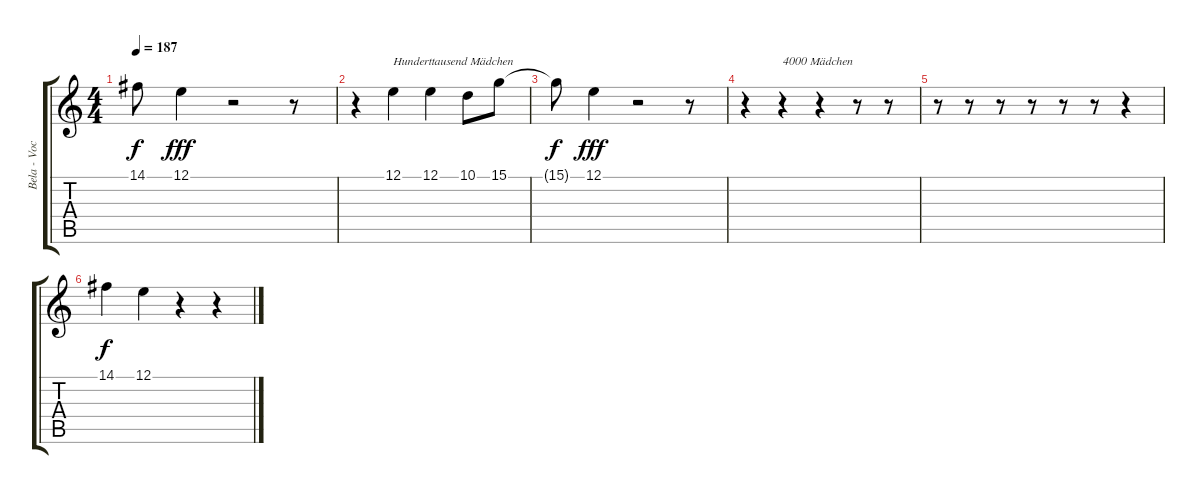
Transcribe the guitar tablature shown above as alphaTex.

\track ("Bela - Vocal" "Bela - Voc") {instrument bassoon}
\staff {score tabs}
\tuning (E4 B3 G3 D3 A2 E2) {hide}
\ts (4 4)
\tempo 187
\clef g2
\ks c
14.1{t}.8{dy f} 12.1.4{dy fff} r.2 r.8 |
r.4 12.1.4{txt "Hunderttausend Mädchen"} 12.1.4 10.1.8 15.1.8 |
15.1{t}.8{dy f} 12.1.4{dy fff} r.2 r.8 |
r.4 r.4{txt "4000 Mädchen"} r.4 r.8 r.8 |
r.8 r.8 r.8 r.8 r.8 r.8 r.4 |
14.1.4{dy f} 12.1.4 r.4 r.4
